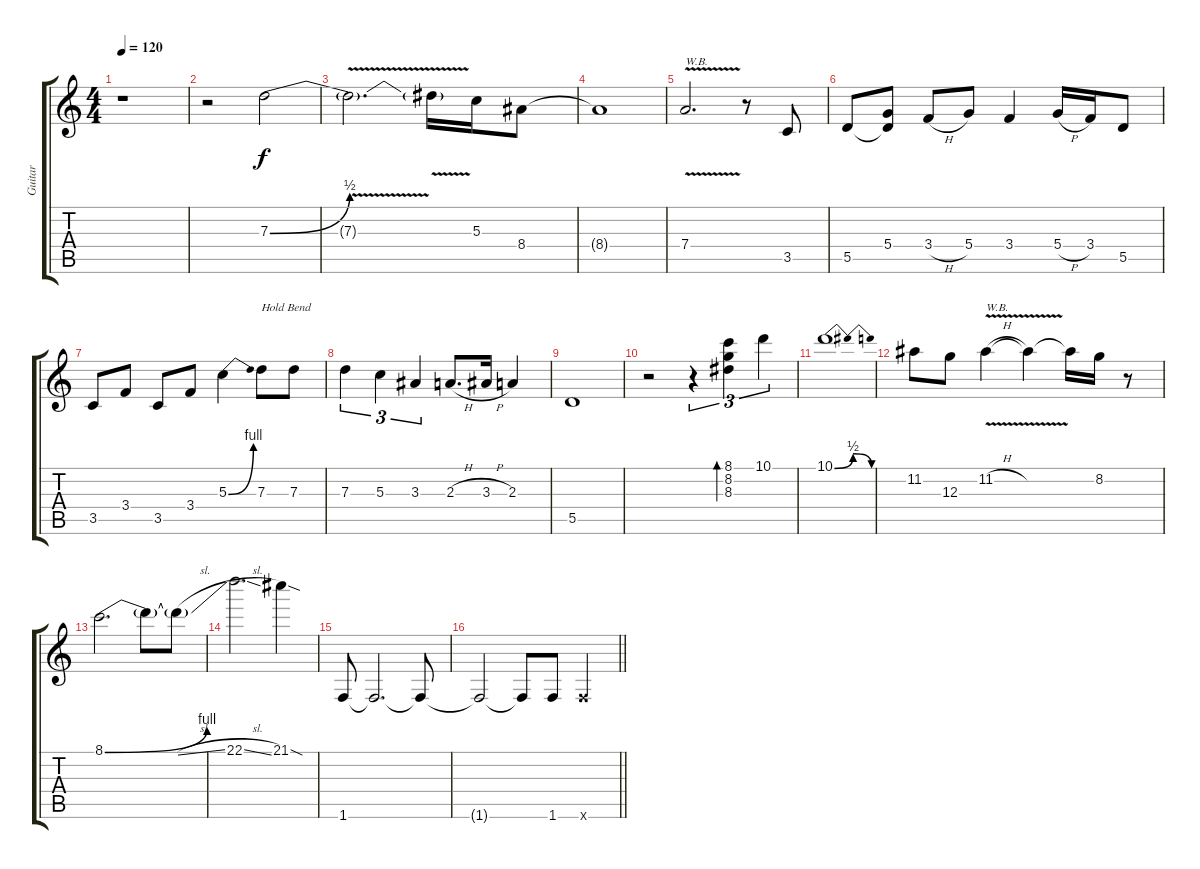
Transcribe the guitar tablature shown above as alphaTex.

\track ("Guitar" "Guitar") {instrument electricguitarjazz}
\staff {score tabs}
\tuning (E4 B3 G3 D3 A2 E2) {hide}
\ts (4 4)
\tempo 120
\clef g2
\ks c
r.1{dy f} |
r.2 7.3{be (bend 0 0 60 2)}.2 |
7.3{v t}.2{d} 7.3{t}.16 5.3.16 8.4.8 |
8.4{t}.1 |
7.4{v}.2{d txt "W.B."} r.8 3.5.8 |
5.5.8 (5.4 5.5{t}).8 3.4{h}.8 5.4.8 3.4.4 5.4{h}.16 3.4.16 5.5.8 |
3.5.8 3.4.8 3.5.8 3.4.8 5.3{be (bend 0 0 60 4)}.4 7.3.8{txt "Hold Bend"} 7.3.8 |
7.3.4{tu (3 2)} 5.3.4{tu (3 2)} 3.3.4{tu (3 2)} 2.3{h}.8{d} 3.3{h}.16 2.3.4 |
5.5.1 |
r.2 r.4{tu (3 2)} (8.1 8.2 8.3).4{tu (3 2) bd 480} 10.1.4{tu (3 2)} |
10.1{be (bendrelease 0 0 7 2 52 2 60 0)}.1 |
11.2.8 12.3.8 11.2{v h}.4{txt "W.B."} 11.2{t}.4 11.2{t}.16 8.2.16 r.8 |
8.1{be (bend 0 0 60 4)}.2{d} 8.1{t}.8 8.1{sl t}.8 |
22.1{sl}.2{d} 21.1{sod}.4 |
1.6.8 1.6{t}.2{d} 1.6{t}.8 |
\barLineRight lightlight
1.6{t}.2 1.6{t}.8 1.6.8 1.6{x}.4
